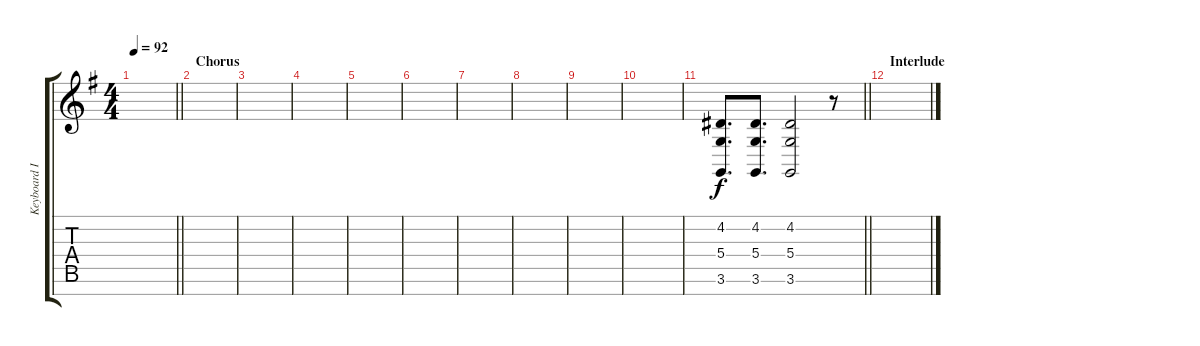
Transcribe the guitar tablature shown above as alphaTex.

\track ("Keyboard I" "Keyboard I") {instrument electricgrandpiano}
\staff {score tabs}
\tuning (E4 B3 G3 D3 A2 E2 B1) {hide}
\ts (4 4)
\tempo 92
\clef g2
\barLineRight lightlight
\ks g
|
\section ("" "Chorus")
|
|
|
|
|
|
|
|
|
\barLineRight lightlight
(4.2 5.4 3.6).8{d dy f} (4.2 5.4 3.6).8{d} (4.2 5.4 3.6).2 r.8 |
\section ("" "Interlude")
